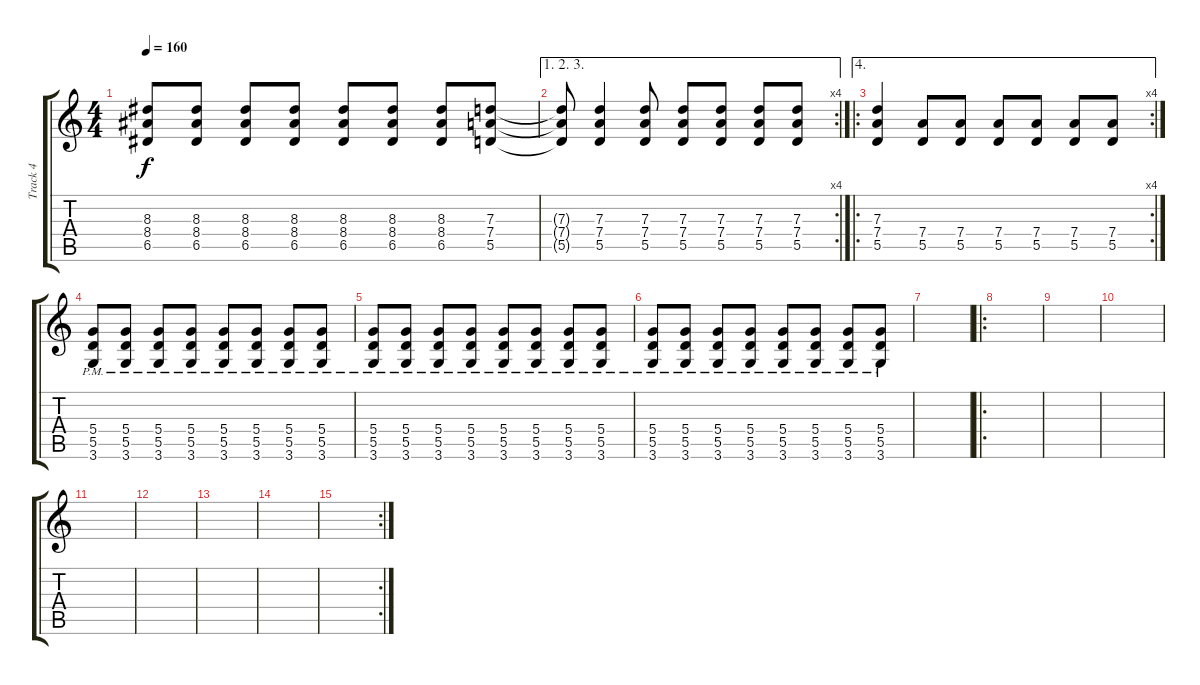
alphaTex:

\track ("Track 4" "Track 4") {instrument acousticguitarnylon}
\staff {score tabs}
\tuning (E4 B3 G3 D3 A2 E2) {hide}
\ts (4 4)
\tempo 160
\clef g2
\ks c
(8.3 8.4 6.5).8{dy f} (8.3 8.4 6.5).8 (8.3 8.4 6.5).8 (8.3 8.4 6.5).8 (8.3 8.4 6.5).8 (8.3 8.4 6.5).8 (8.3 8.4 6.5).8 (7.3 7.4 5.5).8 |
\ae (1 2 3)
\rc 4
(7.3{t} 7.4{t} 5.5{t}).8 (7.3 7.4 5.5).4 (7.3 7.4 5.5).8 (7.3 7.4 5.5).8 (7.3 7.4 5.5).8 (7.3 7.4 5.5).8 (7.3 7.4 5.5).8 |
\ae 4
\ro
\rc 4
(7.3 7.4 5.5).4 (7.4 5.5).8 (7.4 5.5).8 (7.4 5.5).8 (7.4 5.5).8 (7.4 5.5).8 (7.4 5.5).8 |
(5.4{pm} 5.5{pm} 3.6{pm}).8 (5.4{pm} 5.5{pm} 3.6{pm}).8 (5.4{pm} 5.5{pm} 3.6{pm}).8 (5.4{pm} 5.5{pm} 3.6{pm}).8 (5.4{pm} 5.5{pm} 3.6{pm}).8 (5.4{pm} 5.5{pm} 3.6{pm}).8 (5.4{pm} 5.5{pm} 3.6{pm}).8 (5.4{pm} 5.5{pm} 3.6{pm}).8 |
(5.4{pm} 5.5{pm} 3.6{pm}).8 (5.4{pm} 5.5{pm} 3.6{pm}).8 (5.4{pm} 5.5{pm} 3.6{pm}).8 (5.4{pm} 5.5{pm} 3.6{pm}).8 (5.4{pm} 5.5{pm} 3.6{pm}).8 (5.4{pm} 5.5{pm} 3.6{pm}).8 (5.4{pm} 5.5{pm} 3.6{pm}).8 (5.4{pm} 5.5{pm} 3.6{pm}).8 |
(5.4{pm} 5.5{pm} 3.6{pm}).8 (5.4{pm} 5.5{pm} 3.6{pm}).8 (5.4{pm} 5.5{pm} 3.6{pm}).8 (5.4{pm} 5.5{pm} 3.6{pm}).8 (5.4{pm} 5.5{pm} 3.6{pm}).8 (5.4{pm} 5.5{pm} 3.6{pm}).8 (5.4{pm} 5.5{pm} 3.6{pm}).8 (5.4{pm} 5.5{pm} 3.6{pm}).8 |
|
\ro
|
|
|
|
|
|
|
\rc 2
